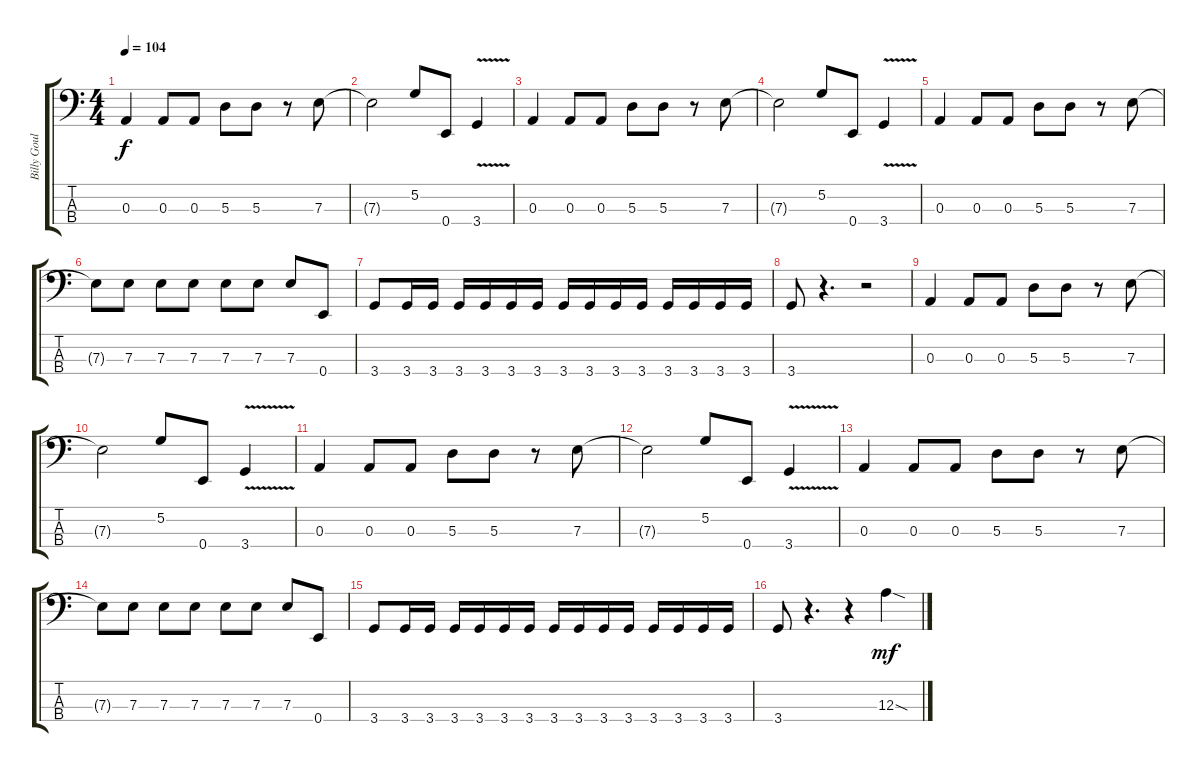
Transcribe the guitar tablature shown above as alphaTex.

\track ("Billy Gould - Bass" "Billy Goul") {instrument slapbass2}
\staff {score tabs}
\tuning (G2 D2 A1 E1) {hide}
\ts (4 4)
\tempo 104
\clef f4
\ks c
0.3.4{dy f} 0.3.8 0.3.8 5.3.8 5.3.8 r.8 7.3.8 |
7.3{t}.2 5.2.8 0.4.8 3.4{v}.4 |
0.3.4 0.3.8 0.3.8 5.3.8 5.3.8 r.8 7.3.8 |
7.3{t}.2 5.2.8 0.4.8 3.4{v}.4 |
0.3.4 0.3.8 0.3.8 5.3.8 5.3.8 r.8 7.3.8 |
7.3{t}.8 7.3.8 7.3.8 7.3.8 7.3.8 7.3.8 7.3.8 0.4.8 |
3.4.8 3.4.16 3.4.16 3.4.16 3.4.16 3.4.16 3.4.16 3.4.16 3.4.16 3.4.16 3.4.16 3.4.16 3.4.16 3.4.16 3.4.16 |
3.4.8 r.4{d} r.2 |
0.3.4 0.3.8 0.3.8 5.3.8 5.3.8 r.8 7.3.8 |
7.3{t}.2 5.2.8 0.4.8 3.4{v}.4 |
0.3.4 0.3.8 0.3.8 5.3.8 5.3.8 r.8 7.3.8 |
7.3{t}.2 5.2.8 0.4.8 3.4{v}.4 |
0.3.4 0.3.8 0.3.8 5.3.8 5.3.8 r.8 7.3.8 |
7.3{t}.8 7.3.8 7.3.8 7.3.8 7.3.8 7.3.8 7.3.8 0.4.8 |
3.4.8 3.4.16 3.4.16 3.4.16 3.4.16 3.4.16 3.4.16 3.4.16 3.4.16 3.4.16 3.4.16 3.4.16 3.4.16 3.4.16 3.4.16 |
3.4.8 r.4{d} r.4 12.3{sod}.4{dy mf}
